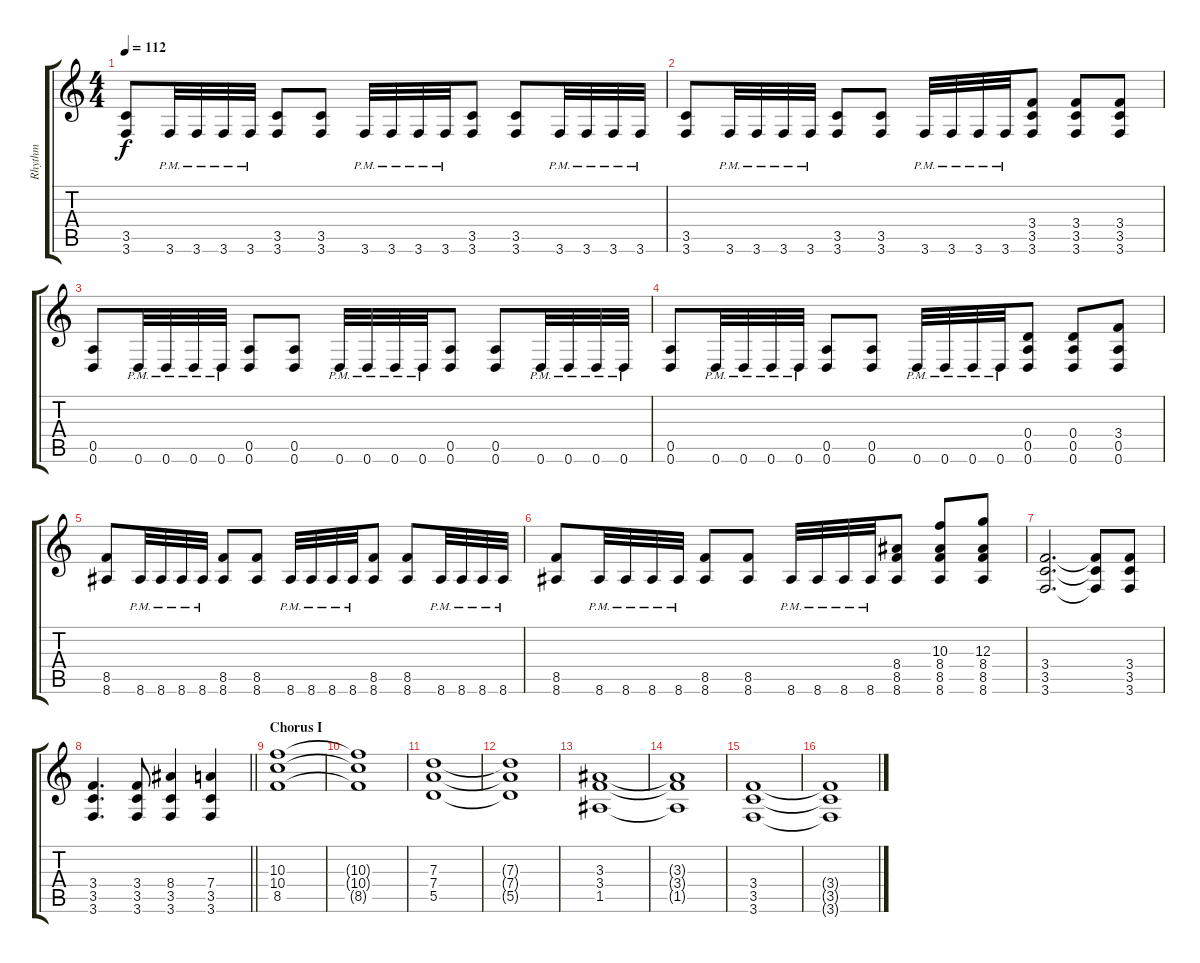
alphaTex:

\track ("Rhythm" "Rhythm") {instrument distortionguitar}
\staff {score tabs}
\tuning (E4 B3 G3 D3 A2 D2) {hide}
\ts (4 4)
\tempo 112
\clef g2
\ks c
(3.5 3.6).8{dy f} 3.6{pm}.32 3.6{pm}.32 3.6{pm}.32 3.6{pm}.32 (3.5 3.6).8 (3.5 3.6).8 3.6{pm}.32 3.6{pm}.32 3.6{pm}.32 3.6{pm}.32 (3.5 3.6).8 (3.5 3.6).8 3.6{pm}.32 3.6{pm}.32 3.6{pm}.32 3.6{pm}.32 |
(3.5 3.6).8 3.6{pm}.32 3.6{pm}.32 3.6{pm}.32 3.6{pm}.32 (3.5 3.6).8 (3.5 3.6).8 3.6{pm}.32 3.6{pm}.32 3.6{pm}.32 3.6{pm}.32 (3.4 3.5 3.6).8 (3.4 3.5 3.6).8 (3.4 3.5 3.6).8 |
(0.5 0.6).8 0.6{pm}.32 0.6{pm}.32 0.6{pm}.32 0.6{pm}.32 (0.5 0.6).8 (0.5 0.6).8 0.6{pm}.32 0.6{pm}.32 0.6{pm}.32 0.6{pm}.32 (0.5 0.6).8 (0.5 0.6).8 0.6{pm}.32 0.6{pm}.32 0.6{pm}.32 0.6{pm}.32 |
(0.5 0.6).8 0.6{pm}.32 0.6{pm}.32 0.6{pm}.32 0.6{pm}.32 (0.5 0.6).8 (0.5 0.6).8 0.6{pm}.32 0.6{pm}.32 0.6{pm}.32 0.6{pm}.32 (0.4 0.5 0.6).8 (0.4 0.5 0.6).8 (3.4 0.5 0.6).8 |
(8.5 8.6).8 8.6{pm}.32 8.6{pm}.32 8.6{pm}.32 8.6{pm}.32 (8.5 8.6).8 (8.5 8.6).8 8.6{pm}.32 8.6{pm}.32 8.6{pm}.32 8.6{pm}.32 (8.5 8.6).8 (8.5 8.6).8 8.6{pm}.32 8.6{pm}.32 8.6{pm}.32 8.6{pm}.32 |
(8.5 8.6).8 8.6{pm}.32 8.6{pm}.32 8.6{pm}.32 8.6{pm}.32 (8.5 8.6).8 (8.5 8.6).8 8.6{pm}.32 8.6{pm}.32 8.6{pm}.32 8.6{pm}.32 (8.4 8.5 8.6).8 (10.3 8.4 8.5 8.6).8 (12.3 8.4 8.5 8.6).8 |
(3.4 3.5 3.6).2{d} (3.4{t} 3.5{t} 3.6{t}).8 (3.4 3.5 3.6).8 |
\barLineRight lightlight
(3.4 3.5 3.6).4{d} (3.4 3.5 3.6).8 (8.4 3.5 3.6).4 (7.4 3.5 3.6).4 |
\section ("" "Chorus I")
(10.3 10.4 8.5).1 |
(10.3{t} 10.4{t} 8.5{t}).1 |
(7.3 7.4 5.5).1 |
(7.3{t} 7.4{t} 5.5{t}).1 |
(3.3 3.4 1.5).1 |
(3.3{t} 3.4{t} 1.5{t}).1 |
(3.4 3.5 3.6).1 |
(3.4{t} 3.5{t} 3.6{t}).1
